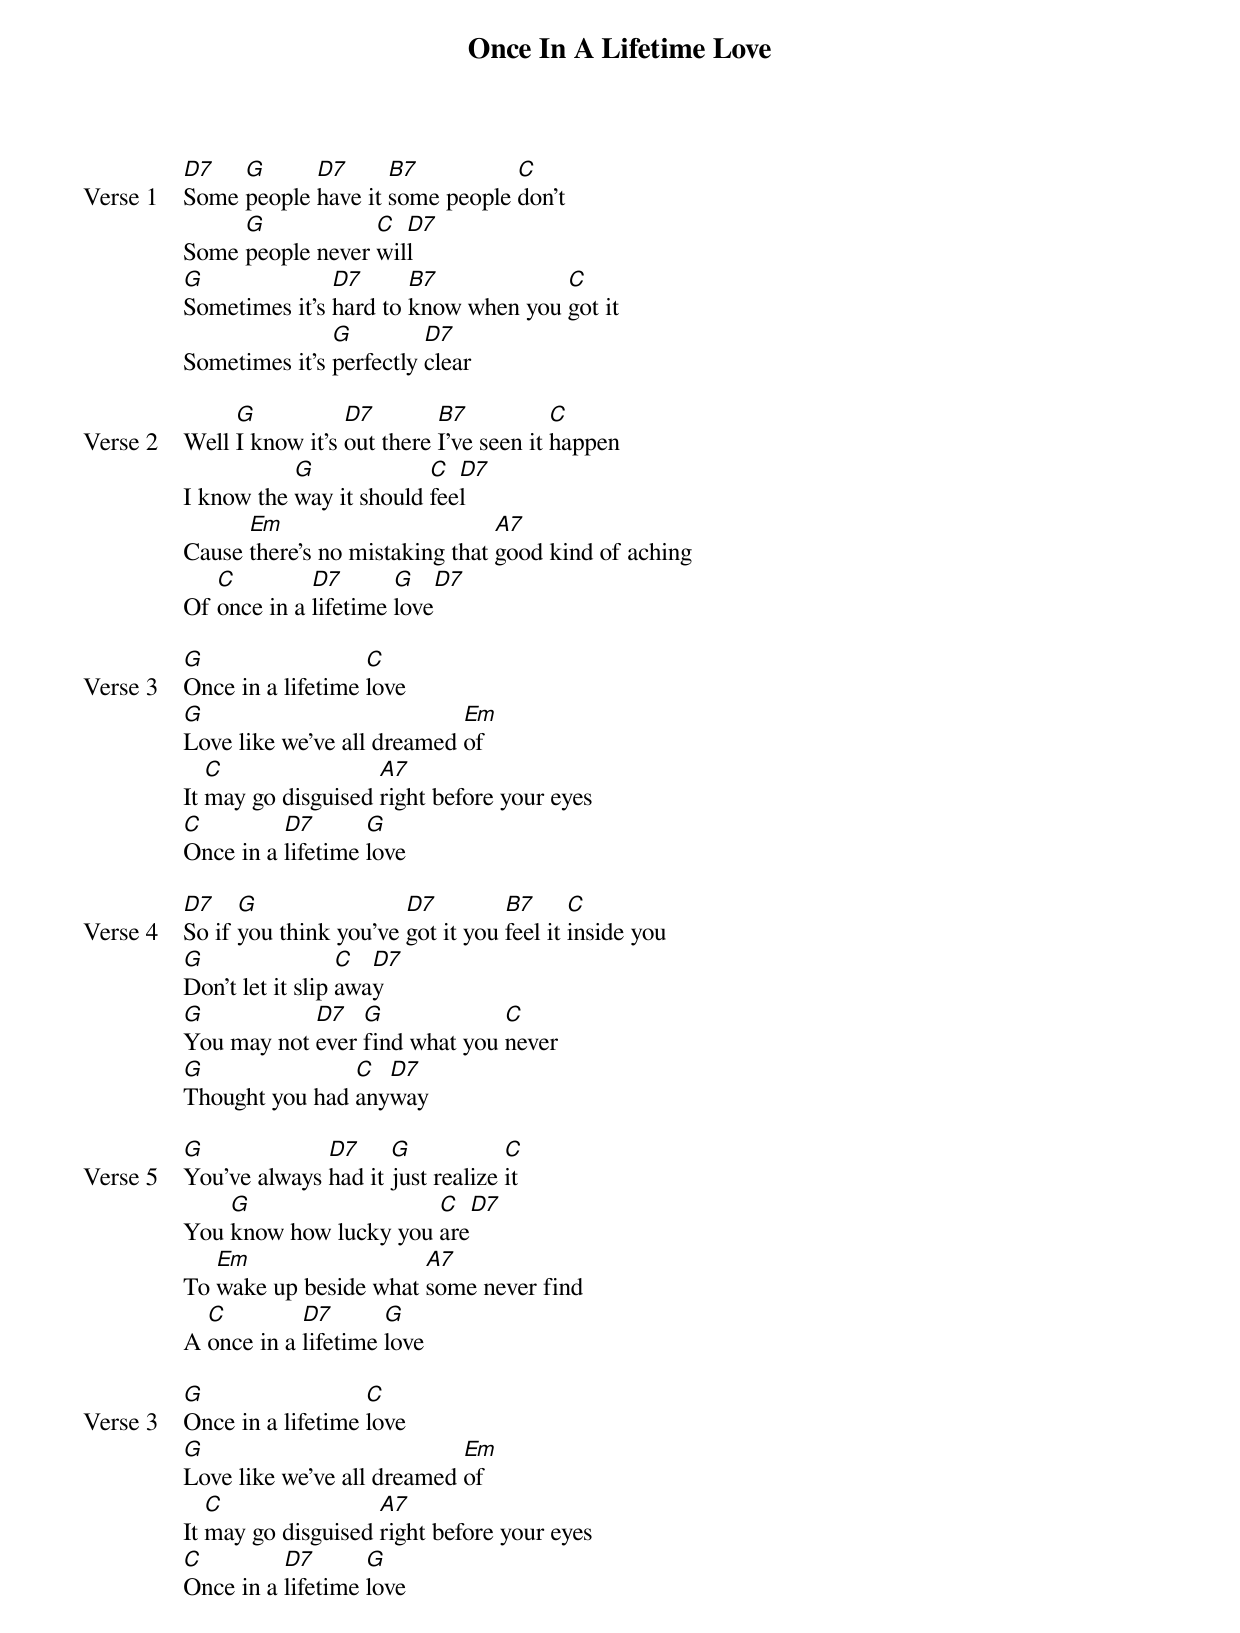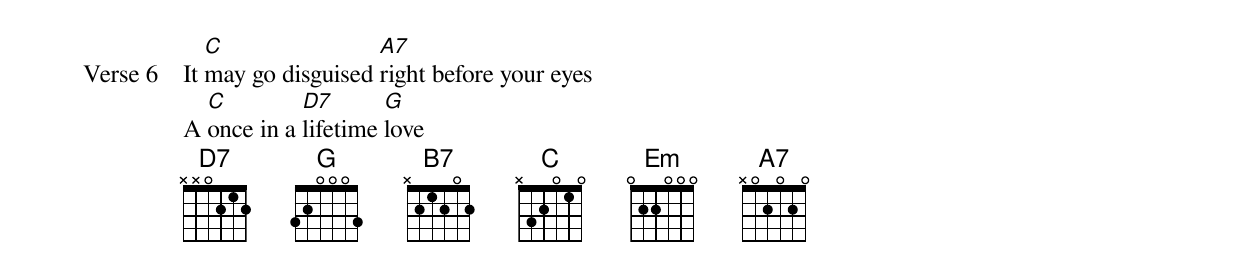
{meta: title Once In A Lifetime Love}
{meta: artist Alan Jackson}

{start_of_verse: Verse 1}
[D7]Some [G]people [D7]have it [B7]some people [C]don't
Some [G]people never [C]wil[D7]l
[G]Sometimes it's [D7]hard to [B7]know when you [C]got it
Sometimes it's [G]perfectly [D7]clear
{end_of_verse}

{start_of_verse: Verse 2}
Well [G]I know it's [D7]out there [B7]I've seen it [C]happen
I know the [G]way it should [C]fee[D7]l
Cause [Em]there's no mistaking that [A7]good kind of aching
Of [C]once in a [D7]lifetime [G]love[D7]
{end_of_verse}

{start_of_verse: Verse 3}
[G]Once in a lifetime [C]love
[G]Love like we've all dreamed [Em]of
It [C]may go disguised [A7]right before your eyes
[C]Once in a [D7]lifetime [G]love
{end_of_verse}

{start_of_verse: Verse 4}
[D7]So if [G]you think you've [D7]got it you [B7]feel it [C]inside you
[G]Don't let it slip [C]awa[D7]y
[G]You may not [D7]ever [G]find what you [C]never
[G]Thought you had [C]any[D7]way
{end_of_verse}

{start_of_verse: Verse 5}
[G]You've always [D7]had it [G]just realize [C]it
You [G]know how lucky you [C]are[D7]
To [Em]wake up beside what [A7]some never find
A [C]once in a [D7]lifetime [G]love
{end_of_verse}

{start_of_verse: Verse 3}
[G]Once in a lifetime [C]love
[G]Love like we've all dreamed [Em]of
It [C]may go disguised [A7]right before your eyes
[C]Once in a [D7]lifetime [G]love
{end_of_verse}

{start_of_verse: Verse 6}
It [C]may go disguised [A7]right before your eyes
A [C]once in a [D7]lifetime [G]love
{end_of_verse}
